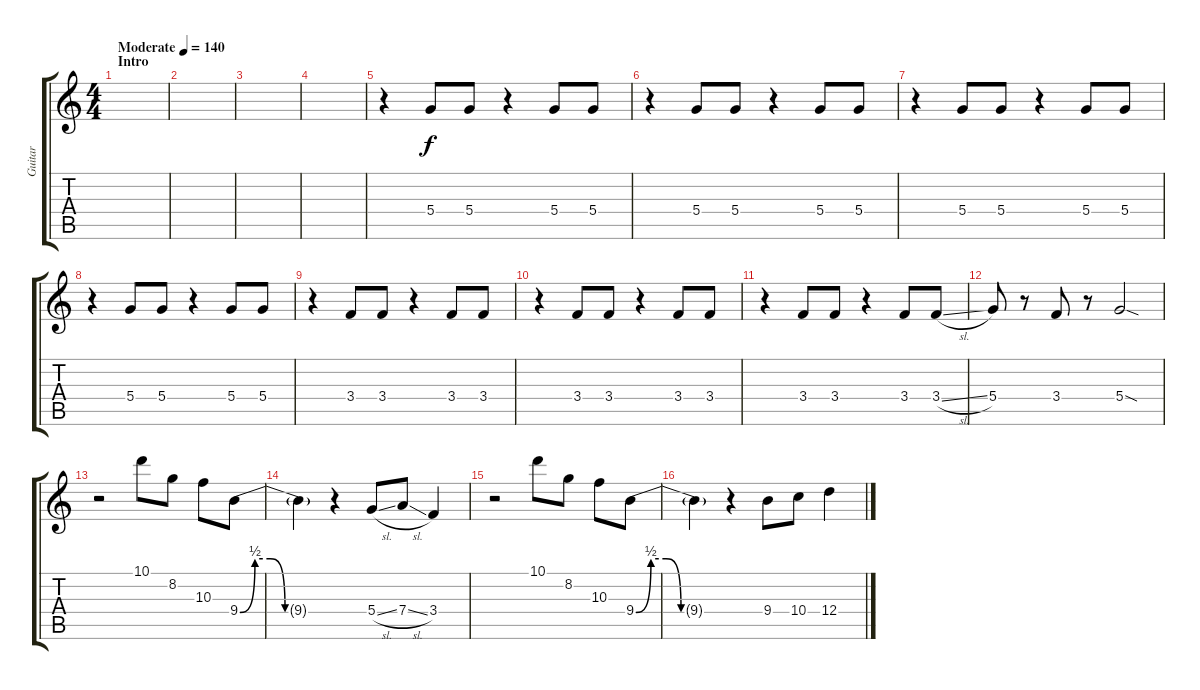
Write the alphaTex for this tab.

\track ("Guitar" "Guitar") {instrument electricguitarclean}
\staff {score tabs}
\tuning (E4 B3 G3 D3 A2 D2) {hide}
\ts (4 4)
\section ("" "Intro")
\tempo (140 "Moderate")
\clef g2
\ks c
|
|
|
|
r.4 5.4.8 5.4.8 r.4 5.4.8 5.4.8 |
r.4 5.4.8 5.4.8 r.4 5.4.8 5.4.8 |
r.4 5.4.8 5.4.8 r.4 5.4.8 5.4.8 |
r.4 5.4.8 5.4.8 r.4 5.4.8 5.4.8 |
r.4 3.4.8 3.4.8 r.4 3.4.8 3.4.8 |
r.4 3.4.8 3.4.8 r.4 3.4.8 3.4.8 |
r.4 3.4.8 3.4.8 r.4 3.4.8 3.4{sl}.8 |
5.4.8 r.8 3.4.8 r.8 5.4{sod}.2 |
r.2 10.1.8 8.2.8 10.3.8 9.4{be (custom 0 0 10 2 20 2 30 0 60 0)}.8 |
9.4{t}.4 r.4 5.4{sl}.8 7.4{sl}.8 3.4.4 |
r.2 10.1.8 8.2.8 10.3.8 9.4{be (custom 0 0 10 2 20 2 30 0 60 0)}.8 |
9.4{t}.4 r.4 9.4.8 10.4.8 12.4.4
